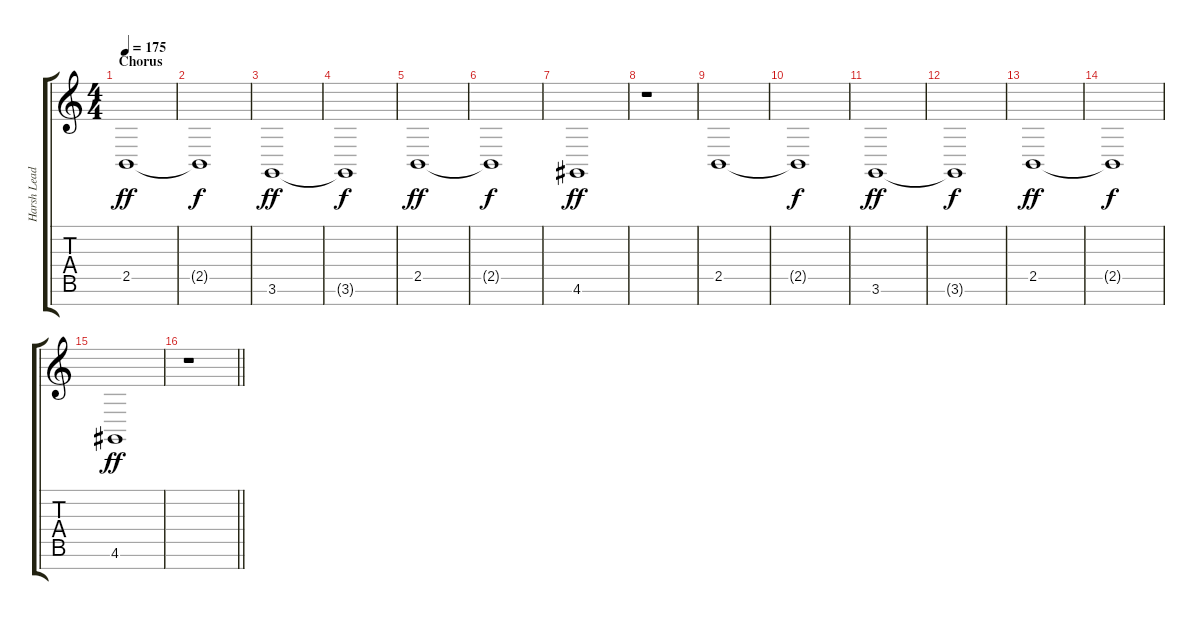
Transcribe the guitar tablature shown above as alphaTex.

\track ("Harsh Lead" "Harsh Lead") {instrument lead4chiff}
\staff {score tabs}
\tuning (E4 B3 G3 D3 A2 E2 B1) {hide}
\ts (4 4)
\section ("" "Chorus")
\tempo 175
\clef g2
\ks c
2.5.1{dy ff} |
2.5{t}.1{dy f} |
3.6.1{dy ff} |
3.6{t}.1{dy f} |
2.5.1{dy ff} |
2.5{t}.1{dy f} |
4.6.1{dy ff} |
r.1 |
2.5.1 |
2.5{t}.1{dy f} |
3.6.1{dy ff} |
3.6{t}.1{dy f} |
2.5.1{dy ff} |
2.5{t}.1{dy f} |
4.6.1{dy ff} |
\barLineRight lightlight
r.1
